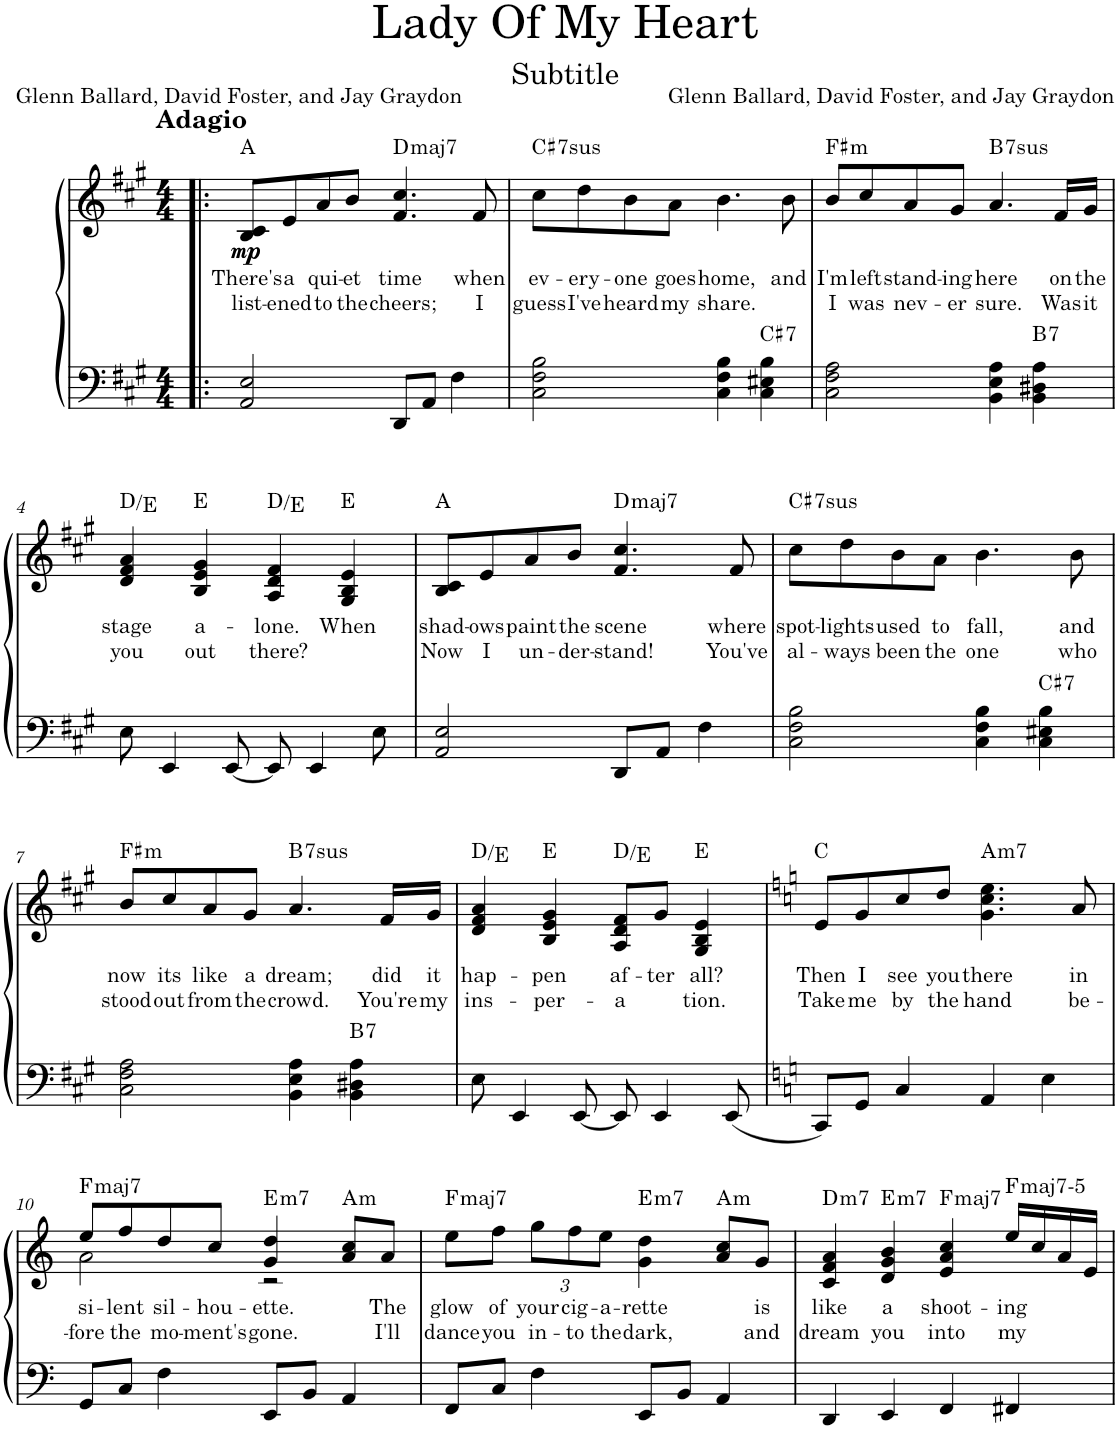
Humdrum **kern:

**kern	**kern	**text	**text	**dynam	**harte
*part1	*part1	*part1	*part1	*part1	*part1
*staff2	*staff1	*staff1	*staff1	*staff1/2	*
*I"Piano	*	*	*	*	*
*I'Pno.	*	*	*	*	*
*clefF4	*clefG2	*	*	*	*
*k[f#c#g#]	*k[f#c#g#]	*	*	*	*
*M4/4	*M4/4	*	*	*	*
=1!|:	=1!|:	=1!|:	=1!|:	=1!|:	=1!|:
!	!LO:TX:a:B:t=Adagio	!	!	!	!
!	!	!LO:LY:b	!LO:LY:b	!LO:DY:b	!
!	!	!	!	!LO:DY:n=1:b	!
2AA/ 2E/	8B/ 8c#/L	There's	list-	mp mp	A:maj
!	!	!LO:LY:b	!LO:LY:b	!	!
.	8e/	a	-ened	.	.
!	!	!LO:LY:b	!LO:LY:b	!	!
.	8a/	qui-	to	.	.
!	!	!LO:LY:b	!LO:LY:b	!	!
.	8b/J	-et	the	.	.
!	!	!LO:LY:b	!LO:LY:b	!	!LO:H:kt=maj7
8DD/L	4.f#/ 4.cc#/	time	cheers;	.	D:maj7
8AA/J	.	.	.	.	.
4F#\	.	.	.	.	.
!	!	!LO:LY:b	!LO:LY:b	!	!
.	8f#/	when	I	.	.
=2	=2	=2	=2	=2	=2
!	!	!LO:LY:b	!LO:LY:b	!	!LO:H:kt=7sus
*	*^	*	*	*	*
2C#\ 2F#\ 2B\	8cc#\L	2.ryy	ev-	guess	.	C#:sus4(7)
!	!	!	!LO:LY:b	!LO:LY:b	!	!
.	8dd\	.	-ery-	I've	.	.
!	!	!	!LO:LY:b	!LO:LY:b	!	!
.	8b\	.	-one	heard	.	.
!	!	!	!LO:LY:b	!LO:LY:b	!	!
.	8a\J	.	goes	my	.	.
!	!	!	!LO:LY:b	!LO:LY:b	!	!
4C#\ 4F#\ 4B\	4.b\	.	home,	share.	.	.
!	!	!	!	!	!	!LO:H:kt=7
4C#\ 4E#X\ 4B\	.	4ryy	.	.	.	C#:7
!	!	!	!LO:LY:b	!	!	!
.	8b\	.	and	.	.	.
=3	=3	=3	=3	=3	=3	=3
!	!	!	!LO:LY:b	!LO:LY:b	!	!LO:H:kt=m
2C#\ 2F#\ 2A\	8b/L	2.ryy	I'm	I	.	F#:min
!	!	!	!LO:LY:b	!LO:LY:b	!	!
.	8cc#/	.	left	was	.	.
!	!	!	!LO:LY:b	!LO:LY:b	!	!
.	8a/	.	stand-	nev-	.	.
!	!	!	!LO:LY:b	!LO:LY:b	!	!
.	8g#/J	.	-ing	-er	.	.
!	!	!	!LO:LY:b	!LO:LY:b	!	!LO:H:kt=7sus
4BB\ 4E\ 4A\	4.a/	.	here	sure.	.	B:sus4(7)
!	!	!	!	!	!	!LO:H:kt=7
4BB\ 4D#X\ 4A\	.	4ryy	.	.	.	B:7
!	!	!	!LO:LY:b	!LO:LY:b	!	!
.	16f#/LL	.	on	Was	.	.
!	!	!	!LO:LY:b	!LO:LY:b	!	!
.	16g#/JJ	.	the	it	.	.
!!LO:LB:g=z
=4	=4	=4	=4	=4	=4	=4
!	!	!	!LO:LY:b	!LO:LY:b	!	!
*	*v	*v	*	*	*	*
8E\	4d/ 4f#/ 4a/	stage	you	.	D:maj/2
4EE/	.	.	.	.	.
!	!	!LO:LY:b	!LO:LY:b	!	!
.	4B/ 4e/ 4g#/	a-	out	.	E:maj
[8EE/	.	.	.	.	.
!	!	!LO:LY:b	!LO:LY:b	!	!
8EE/]	4A/ 4d/ 4f#/	-lone.	there?	.	D:maj/2
4EE/	.	.	.	.	.
!	!	!LO:LY:b	!	!	!
.	4G#/ 4B/ 4e/	When	.	.	E:maj
8E\	.	.	.	.	.
=5	=5	=5	=5	=5	=5
!	!	!LO:LY:b	!LO:LY:b	!	!
2AA/ 2E/	8B/ 8c#/L	shad-	Now	.	A:maj
!	!	!LO:LY:b	!LO:LY:b	!	!
.	8e/	-ows	I	.	.
!	!	!LO:LY:b	!LO:LY:b	!	!
.	8a/	paint	un-	.	.
!	!	!LO:LY:b	!LO:LY:b	!	!
.	8b/J	the	-der-	.	.
!	!	!LO:LY:b	!LO:LY:b	!	!LO:H:kt=maj7
8DD/L	4.f#/ 4.cc#/	scene	-stand!	.	D:maj7
8AA/J	.	.	.	.	.
4F#\	.	.	.	.	.
!	!	!LO:LY:b	!LO:LY:b	!	!
.	8f#/	where	You've	.	.
=6	=6	=6	=6	=6	=6
!	!	!LO:LY:b	!LO:LY:b	!	!LO:H:kt=7sus
*	*^	*	*	*	*
2C#\ 2F#\ 2B\	8cc#\L	2.ryy	spot-	al-	.	C#:sus4(7)
!	!	!	!LO:LY:b	!LO:LY:b	!	!
.	8dd\	.	-lights	-ways	.	.
!	!	!	!LO:LY:b	!LO:LY:b	!	!
.	8b\	.	used	been	.	.
!	!	!	!LO:LY:b	!LO:LY:b	!	!
.	8a\J	.	to	the	.	.
!	!	!	!LO:LY:b	!LO:LY:b	!	!
4C#\ 4F#\ 4B\	4.b\	.	fall,	one	.	.
!	!	!	!	!	!	!LO:H:kt=7
4C#\ 4E#X\ 4B\	.	4ryy	.	.	.	C#:7
!	!	!	!LO:LY:b	!LO:LY:b	!	!
.	8b\	.	and	who	.	.
!!LO:LB:g=z	!!
=7	=7	=7	=7	=7	=7	=7
!	!	!	!LO:LY:b	!LO:LY:b	!	!LO:H:kt=m
2C#\ 2F#\ 2A\	8b/L	2.ryy	now	stood	.	F#:min
!	!	!	!LO:LY:b	!LO:LY:b	!	!
.	8cc#/	.	its	out	.	.
!	!	!	!LO:LY:b	!LO:LY:b	!	!
.	8a/	.	like	from	.	.
!	!	!	!LO:LY:b	!LO:LY:b	!	!
.	8g#/J	.	a	the	.	.
!	!	!	!LO:LY:b	!LO:LY:b	!	!LO:H:kt=7sus
4BB\ 4E\ 4A\	4.a/	.	dream;	crowd.	.	B:sus4(7)
!	!	!	!	!	!	!LO:H:kt=7
4BB\ 4D#X\ 4A\	.	4ryy	.	.	.	B:7
!	!	!	!LO:LY:b	!LO:LY:b	!	!
.	16f#/LL	.	did	You're	.	.
!	!	!	!LO:LY:b	!LO:LY:b	!	!
.	16g#/JJ	.	it	my	.	.
=8	=8	=8	=8	=8	=8	=8
!	!	!	!LO:LY:b	!LO:LY:b	!	!
*	*v	*v	*	*	*	*
8E\	4d/ 4f#/ 4a/	hap-	ins-	.	D:maj/2
4EE/	.	.	.	.	.
!	!	!LO:LY:b	!LO:LY:b	!	!
.	4B/ 4e/ 4g#/	-pen	-per-	.	E:maj
[8EE/	.	.	.	.	.
!	!	!LO:LY:b	!LO:LY:b	!	!
8EE/]	8A/ 8d/ 8f#/L	af-	-a	.	D:maj/2
!	!	!LO:LY:b	!	!	!
4EE/	8g#/J	-ter	.	.	.
!	!	!LO:LY:b	!LO:LY:b	!	!
.	4G#/ 4B/ 4e/	all?	tion.	.	E:maj
8EE/	.	.	.	.	.
=9	=9	=9	=9	=9	=9
*k[]	*k[]	*	*	*	*
!	!	!LO:LY:b	!LO:LY:b	!	!
8CC/L	8e/L	Then	Take	.	C:maj
!	!	!LO:LY:b	!LO:LY:b	!	!
8GG/J	8g/	I	me	.	.
!	!	!LO:LY:b	!LO:LY:b	!	!
4C/	8cc/	see	by	.	.
!	!	!LO:LY:b	!LO:LY:b	!	!
.	8dd/J	you	the	.	.
!	!	!LO:LY:b	!LO:LY:b	!	!LO:H:kt=m7
4AA/	4.g\ 4.cc\ 4.ee\	there	hand	.	A:min7
4E\	.	.	.	.	.
!	!	!LO:LY:b	!LO:LY:b	!	!
.	8a/	in	be-	.	.
!!LO:LB:g=z
=10	=10	=10	=10	=10	=10
!	!	!LO:LY:b	!LO:LY:b	!	!LO:H:kt=maj7
*	*^	*	*	*	*
8GG/L	8ee/L	2a\	si-	-fore	.	F:maj7
!	!	!	!LO:LY:b	!LO:LY:b	!	!
8C/J	8ff/	.	-lent	the	.	.
!	!	!	!LO:LY:b	!LO:LY:b	!	!
4F\	8dd/	.	sil-	mo-	.	.
!	!	!	!LO:LY:b	!LO:LY:b	!	!
.	8cc/J	.	-hou-	-ment's	.	.
!	!	!	!LO:LY:b	!LO:LY:b	!	!LO:H:kt=m7
8EE/L	4g/ 4dd/	2r	-ette.	gone.	.	E:min7
8BB/J	.	.	.	.	.	.
!	!	!	!	!	!	!LO:H:kt=m
4AA/	8a/ 8cc/L	.	.	.	.	A:min
!	!	!	!LO:LY:b	!LO:LY:b	!	!
.	8a/J	.	The	I'll	.	.
*	*v	*v	*	*	*	*
=11	=11	=11	=11	=11	=11
!	!	!LO:LY:b	!LO:LY:b	!	!LO:H:kt=maj7
8FF/L	8ee\L	glow	dance	.	F:maj7
!	!	!LO:LY:b	!LO:LY:b	!	!
8C/J	8ff\J	of	you	.	.
*	*Xbrackettup	*	*	*	*
!	!	!LO:LY:b	!LO:LY:b	!	!
4F\	12gg\L	your	in-	.	.
!	!	!LO:LY:b	!LO:LY:b	!	!
.	12ff\	cig-	-to	.	.
!	!	!LO:LY:b	!LO:LY:b	!	!
.	12ee\J	-a-	the	.	.
!	!	!LO:LY:b	!LO:LY:b	!	!LO:H:kt=m7
8EE/L	4g\ 4dd\	-rette	dark,	.	E:min7
8BB/J	.	.	.	.	.
!	!	!	!	!	!LO:H:kt=m
4AA/	8a/ 8cc/L	.	.	.	A:min
!	!	!LO:LY:b	!LO:LY:b	!	!
.	8g/J	is	and	.	.
=12	=12	=12	=12	=12	=12
!	!	!LO:LY:b	!LO:LY:b	!	!LO:H:kt=m7
4DD/	4c/ 4f/ 4a/	like	dream	.	D:min7
!	!	!LO:LY:b	!LO:LY:b	!	!LO:H:kt=m7
4EE/	4d/ 4g/ 4b/	a	you	.	E:min7
!	!	!LO:LY:b	!LO:LY:b	!	!LO:H:kt=maj7
4FF/	4e/ 4a/ 4cc/	shoot-	into	.	F:maj7
!	!	!LO:LY:b	!LO:LY:b	!	!LO:H:kt=maj7
4FF#X/	16ee/LL	-ing	my	.	F:(3,b5,7)
.	16cc/	.	.	.	.
.	16a/	.	.	.	.
.	16e/JJ	.	.	.	.
=	=	=	=	=	=
*-	*-	*-	*-	*-	*-
